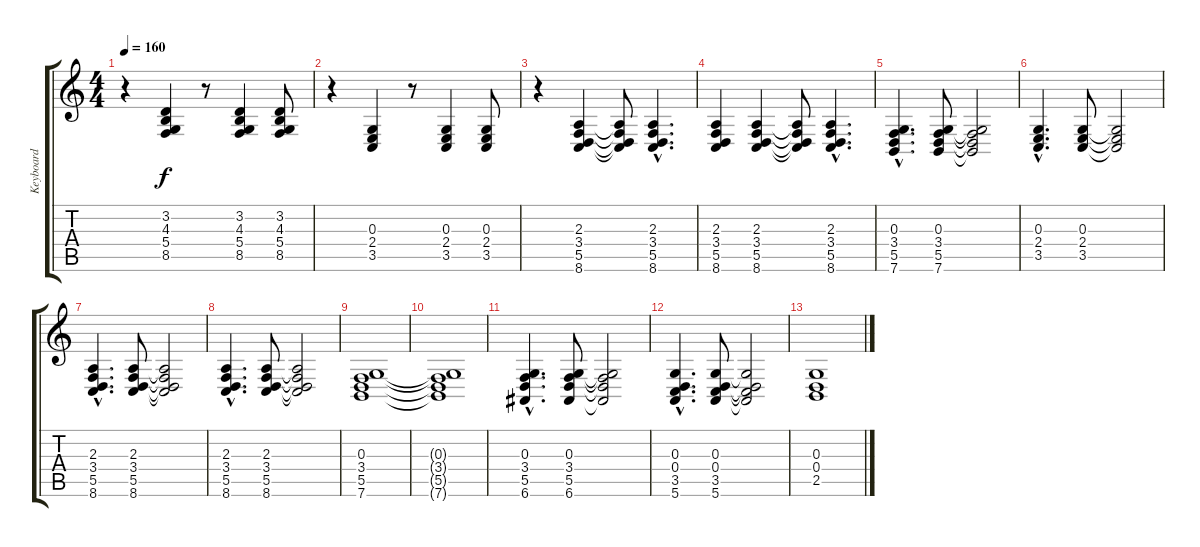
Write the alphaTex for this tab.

\track ("Keyboard" "Keyboard") {instrument electricpiano1}
\staff {score tabs}
\tuning (E4 B3 G3 D3 A2 E2) {hide}
\ts (4 4)
\tempo 160
\clef g2
\ks c
r.4{dy f} (3.2 4.3 5.4 8.5).4 r.8 (3.2 4.3 5.4 8.5).4 (3.2 4.3 5.4 8.5).8 |
r.4 (0.3 2.4 3.5).4 r.8 (0.3 2.4 3.5).4 (0.3 2.4 3.5).8 |
r.4 (2.3 3.4 5.5 8.6).4 (2.3{t} 3.4{t} 5.5{t} 8.6{t}).8 (2.3{hac} 3.4{hac} 5.5{hac} 8.6{hac}).4{d} |
(2.3 3.4 5.5 8.6).4 (2.3 3.4 5.5 8.6).4 (2.3{t} 3.4{t} 5.5{t} 8.6{t}).8 (2.3{hac} 3.4{hac} 5.5{hac} 8.6{hac}).4{d} |
(0.3{hac} 3.4{hac} 5.5{hac} 7.6{hac}).4{d} (0.3 3.4 5.5 7.6).8 (0.3{t} 3.4{t} 5.5{t} 7.6{t}).2 |
(0.3{hac} 2.4{hac} 3.5{hac}).4{d} (0.3 2.4 3.5).8 (0.3{t} 2.4{t} 3.5{t}).2 |
(2.3{hac} 3.4{hac} 5.5{hac} 8.6{hac}).4{d} (2.3 3.4 5.5 8.6).8 (2.3{t} 3.4{t} 5.5{t} 8.6{t}).2 |
(2.3{hac} 3.4{hac} 5.5{hac} 8.6{hac}).4{d} (2.3 3.4 5.5 8.6).8 (2.3{t} 3.4{t} 5.5{t} 8.6{t}).2 |
(0.3 3.4 5.5 7.6).1 |
(0.3{t} 3.4{t} 5.5{t} 7.6{t}).1 |
(0.3{hac} 3.4{hac} 5.5{hac} 6.6{hac}).4{d} (0.3 3.4 5.5 6.6).8 (0.3{t} 3.4{t} 5.5{t} 6.6{t}).2 |
(0.3{hac} 0.4{hac} 3.5{hac} 5.6{hac}).4{d} (0.3 0.4 3.5 5.6).8 (0.3{t} 0.4{t} 3.5{t} 5.6{t}).2 |
(0.3 0.4 2.5).1
